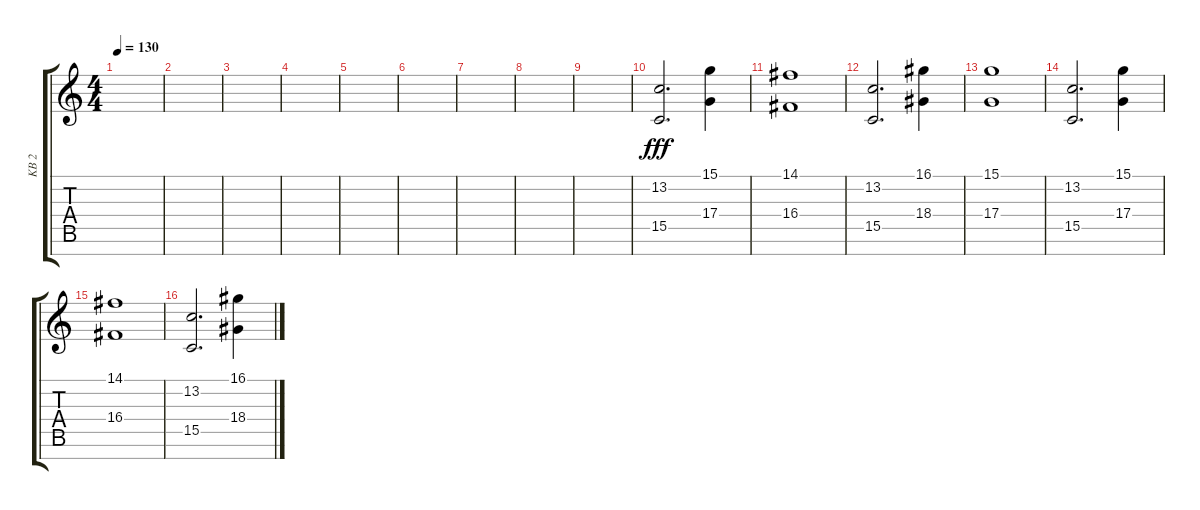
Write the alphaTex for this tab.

\track ("KB 2" "KB 2") {instrument synthstrings1}
\staff {score tabs}
\tuning (E4 B3 G3 D3 A2 E2 B1) {hide}
\ts (4 4)
\tempo 130
\clef g2
\ks c
|
|
|
|
|
|
|
|
|
(13.2 15.5).2{d dy fff} (15.1 17.4).4 |
(14.1 16.4).1 |
(13.2 15.5).2{d} (16.1 18.4).4 |
(15.1 17.4).1 |
(13.2 15.5).2{d} (15.1 17.4).4 |
(14.1 16.4).1 |
(13.2 15.5).2{d} (16.1 18.4).4
